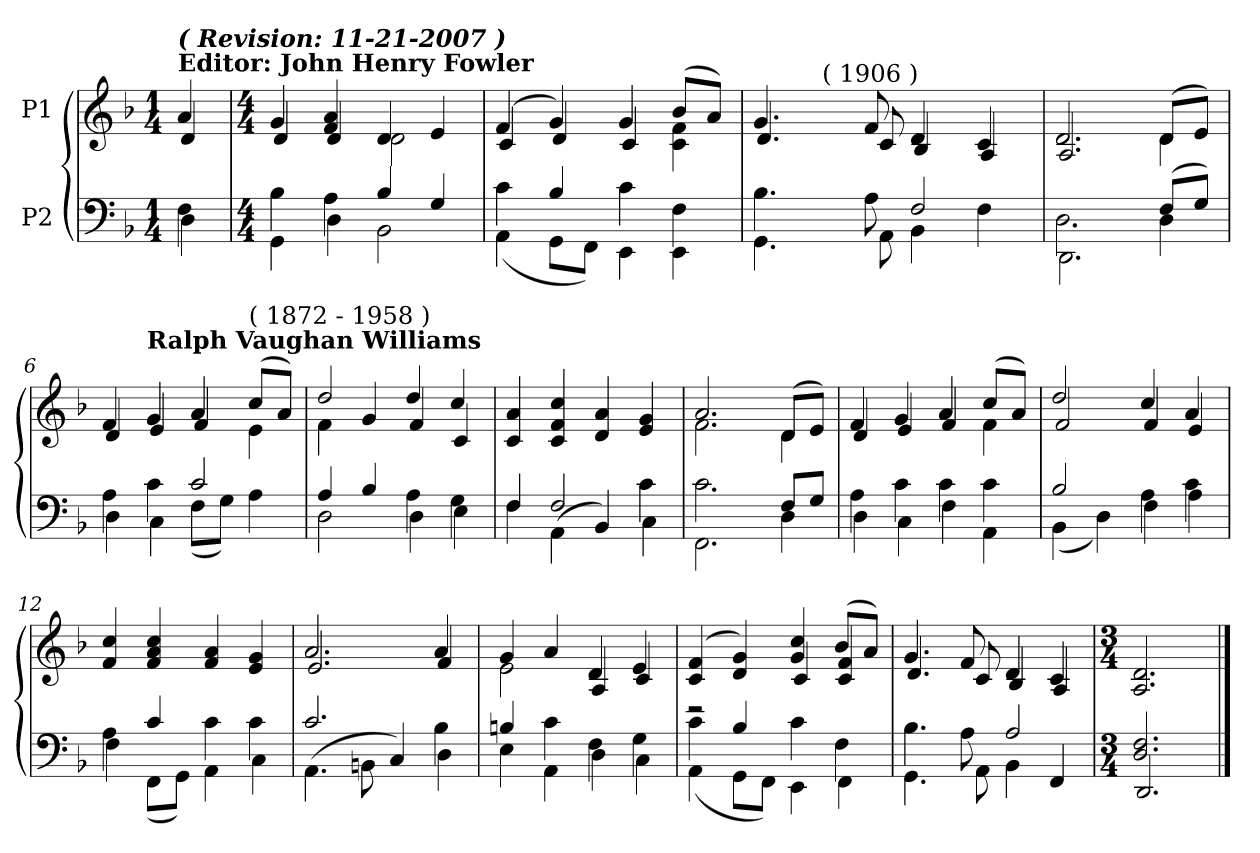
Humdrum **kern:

**kern	**kern
*part2	*part1
*staff2	*staff1
*I"P2	*I"P1
!!LO:PB:g=z
*clefF4	*clefG2
*k[b-]	*k[b-]
*F:	*F:
*M1/4	*M1/4
*MM115	*MM115
=1	=1
*^	*^
!	!	!LO:TX:a:B:t=Editor&colon; John Henry Fowler	!
!	!	!LO:TX:a:Bi:t=( Revision&colon; 11-21-2007 )	!
4Fi\	4Di\	4ai/	4di/
=2	=2	=2	=2
*M4/4	*	*M4/4	*
4B-i\	4GGi\	4gi/	4di/
4Ai\	4Di\	4fi/ 4ai	4di/
4B-i/	2BB-i\	4di/	2di\
4Gi/	.	4ei/	.
=3	=3	=3	=3
4ci\	(4AAi\	(4fi/	4ci/
4B-i/	8GGi\L	4gi/)	4di/
.	8FFi\J)	.	.
4ci\	4EEi\	4gi/	4ci/
4Fi\	4EEi\	(8b-i/L	4ci\ 4fi
.	.	8ai/J)	.
=4	=4	=4	=4
*	*	*	*^
4.B-i\	4.GGi\	4.gi/	4.di/	8ryy
.	.	.	.	16ryy
.	.	.	.	64ryy
!	!	!	!	!LO:TX:a:t=( 1906 )
.	.	.	.	2ryy
8Ai\	8AAi\	8fi/	8ci/	.
2Fi/	4BB-i\	4di/	4B-i/	.
.	.	.	.	4ryy
.	4Fi\	4ci/	4Ai/	.
.	.	.	.	32.ryy
*	*	*	*v	*v
=5	=5	=5	=5
2.Di\	2.DDi\	2.di/	2.Ai/
(8Fi/L	4Di\	(8di/L	4di\
8Gi/J)	.	8ei/J)	.
=6	=6	=6	=6
4Ai\	4Di\	4fi/	4di/
!	!	!LO:TX:a:B:t=Ralph Vaughan Williams	!
4ci\	4Ci\	4gi/	4ei/
2ci/	(8Fi\L	4ai/	4fi/
.	8Gi\J)	.	.
!	!	!LO:TX:a:t=( 1872 - 1958 )	!
.	4Ai\	(8cci/L	4ei\
.	.	8ai/J)	.
=7	=7	=7	=7
4Ai/	2Di\	2ddi/	4fi\
4B-i/	.	.	4gi/
4Ai\	4Di\	4ddi/	4fi/
4Gi\	4Ei\	4cci/	4ci/
*	*	*v	*v
!!LO:LB:g=z
=8	=8	=8
4Fi/	4Fi\	4ci/ 4ai
2Fi/	(4AAi\	4ci/ 4fi 4cci
.	4BB-i/)	4di/ 4ai
4ci\	4Ci\	4ei/ 4gi
=9	=9	=9
*	*	*^
2.ci\	2.FFi\	2.ai/	2.fi\
8Fi/L	4Di\	(8di/L	4di\
8Gi/J	.	8ei/J)	.
=10	=10	=10	=10
4Ai\	4Di\	4fi/	4di/
4ci\	4Ci\	4gi/	4ei/
4ci\	4Fi\	4ai/	4fi/
4ci\	4AAi\	(8cci/L	4fi\
.	.	8ai/J)	.
=11	=11	=11	=11
2B-i/	(4BB-i\	2ddi/	2fi/
.	4Di\)	.	.
4Ai\	4Fi\	4cci/	4fi/
4ci\	4Ai\	4ai/	4ei/
*	*	*v	*v
=12	=12	=12
4Ai\	4Fi\	4fi/ 4cci
4ci/	(8FFi\L	4fi/ 4ai 4cci
.	8GGi\J)	.
4ci\	4AAi\	4fi/ 4ai
4ci\	4Ci\	4ei/ 4gi
!!LO:LB:g=z
=13	=13	=13
*	*	*^
2.ci/	(4.AAi\	2.ai/	2.ei/
.	8BBni\	.	.
.	4Ci/)	.	.
4B-i\	4Di\	4ai/	4fi/
=14	=14	=14	=14
4Bni/	4Ei\	4gi/	2ei\
4ci\	4AAi\	4ai/	.
4Fi\	4Di\	4di/	4Ai/
4Gi\	4Ci\	4ei/	4ci/
=15	=15	=15	=15
4ci\	(4AAi\	(4ci/ 4fi	2r
4B-i/	8GGi\L	4di/ 4gi)	.
.	8FFi\J)	.	.
4ci\	4EEi\	4gi/ 4cci	4ci/
4Fi\	4FFi\	(8b-i/L	4ci/ 4fi
.	.	8ai/J)	.
=16	=16	=16	=16
4.B-i\	4.GGi\	4.gi/	4.di/
8Ai\	8AAi\	8fi/	8ci/
2Ai/	4BB-i\	4di/	4B-i/
.	4FFi/	4ci/	4Ai/
*	*	*v	*v
=17	=17	=17
*M3/4	*	*M3/4
2.Di/ 2.Fi	2.DDi/	2.Ai/ 2.di
*v	*v	*
==	==
*-	*-
